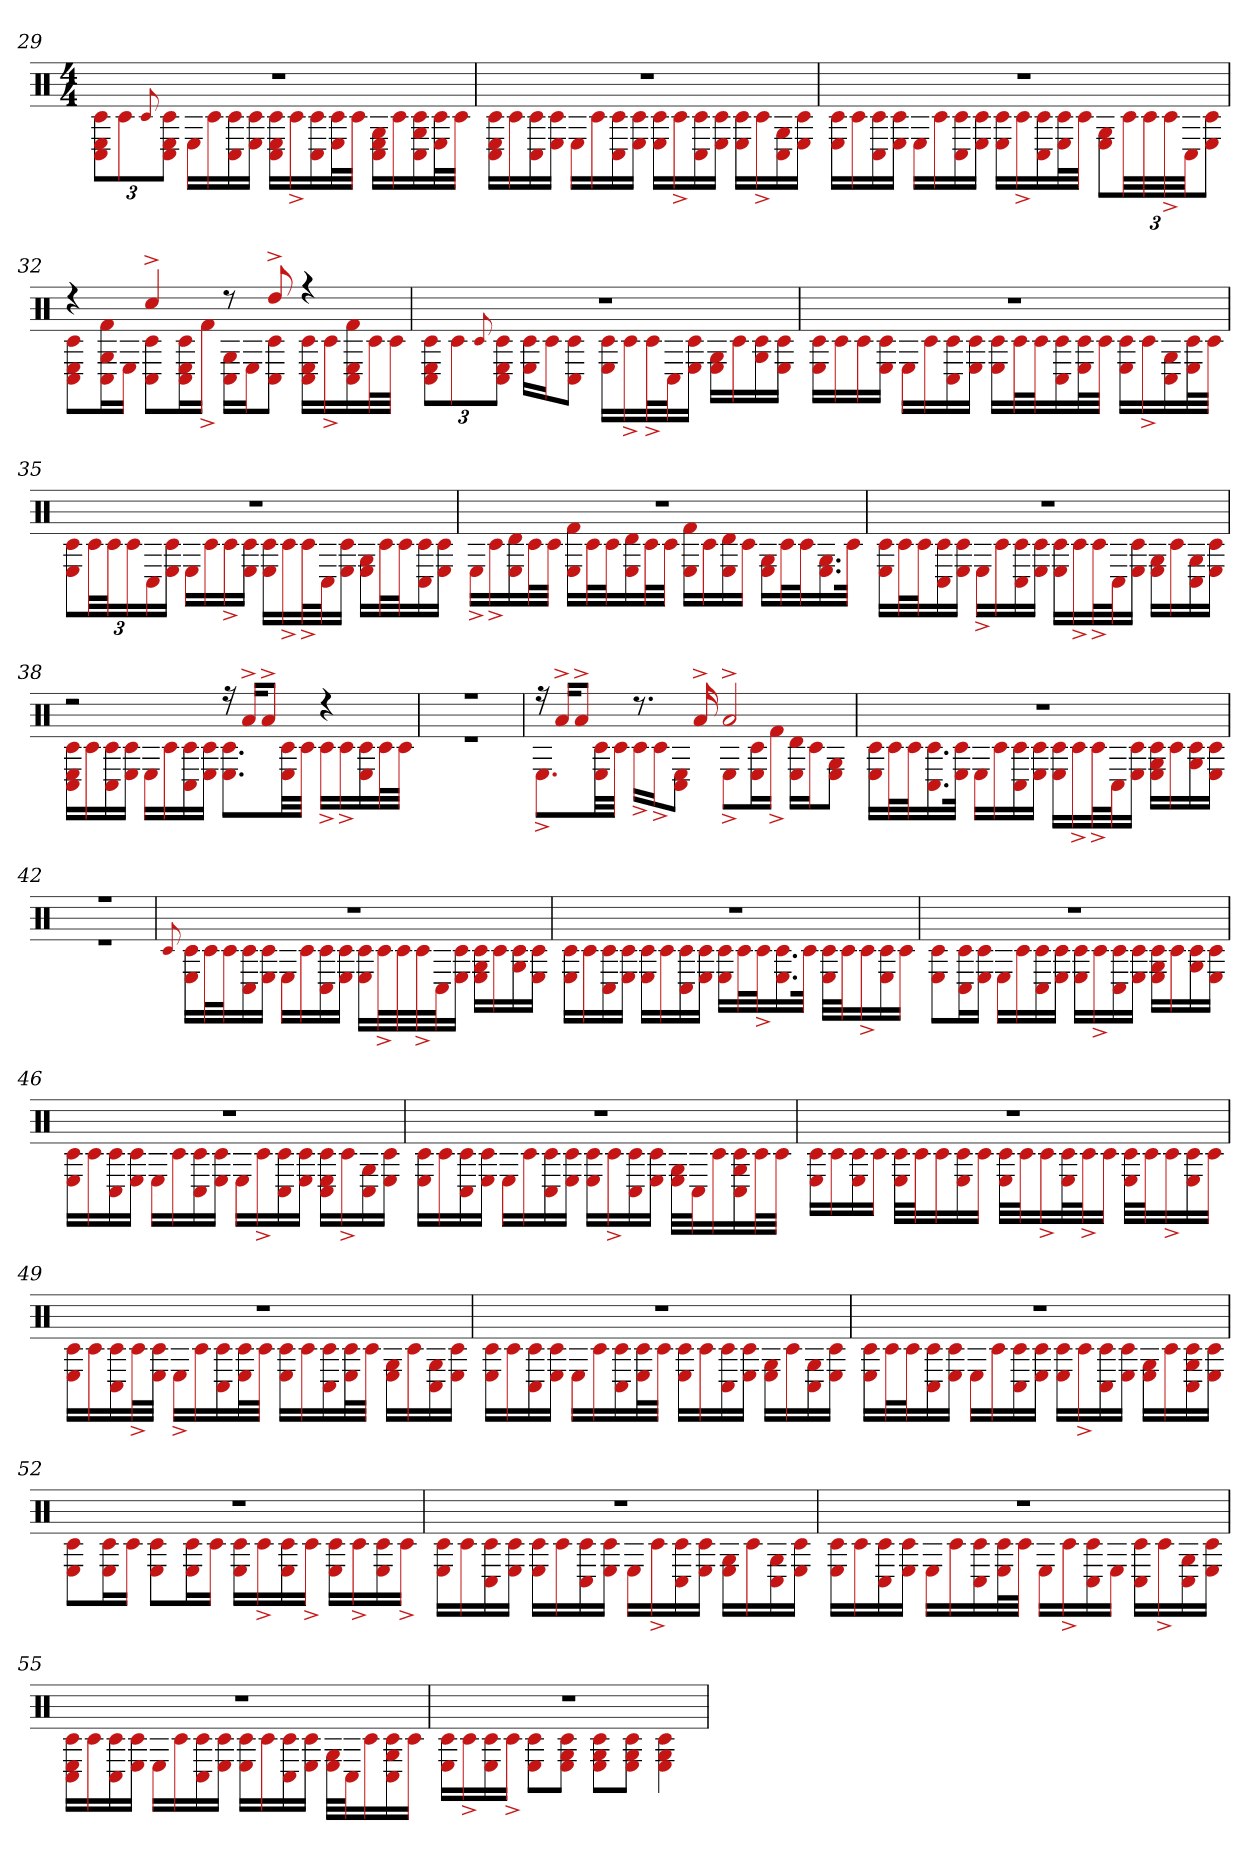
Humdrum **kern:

**kern
*part1
*staff1
*clefX
*k[]
*M4/4
=29
*^
1r	12C# 12c# 12EL
.	12c#
.	8qqc#
.	12C# 12c# 12EJ
.	16ELL
.	16c#
.	16c# 16C#
.	16c# 16EJJ
.	16c# 16E 16C#LL
.	16c#^
.	16c# 16C#
.	32E 32c#L
.	32c#JJJ
.	16E 16G 16C#LL
.	16c#
.	16c# 16G 16C#
.	32c# 32EL
.	32c#JJJ
=30	=30
1r	16E 16c# 16C#LL
.	16c#
.	16c# 16C#
.	16E 16c#JJ
.	16ELL
.	16c#
.	16c# 16C#
.	16E 16c#JJ
.	16c# 16ELL
.	16c#^
.	16c# 16C#
.	16E 16c#JJ
.	16E 16c#LL
.	16c#^
.	16G 16C#
.	16E 16c#JJ
=31	=31
1r	16E 16c#LL
.	16c#
.	16c# 16C#
.	16c# 16EJJ
.	16ELL
.	16c#
.	16c# 16C#
.	16c# 16EJJ
.	16c# 16ELL
.	16c#^
.	16c# 16C#
.	32E 32c#L
.	32c#JJJ
.	12E 12GL
.	48c#LL
.	48c#
.	48c#^
.	48C#JJ
.	12c# 12EJ
=32	=32
4r	8c# 8E 8C#L
.	16G 16f# 16C#L
.	16EJJ
4cc#^	8c# 8C#L
.	16c# 16E 16C#L
.	16f#^JJ
8r	16G 16C#LL
.	16EJ
8dd^	8c# 8C#J
4r	16c# 16E 16C#LL
.	16c#^
.	16E 16C# 16f#
.	32c#L
.	32c#JJJ
=33	=33
1r	12E 12C# 12c#L
.	12c#
.	8qqc#
.	12C# 12c# 12EJ
.	16E 16c#LL
.	16c#J
.	8c# 8C#J
.	16c# 16ELL
.	16c#^
.	32c#^L
.	32C#J
.	16E 16c#JJ
.	16E 16GLL
.	16c#
.	16c# 16G
.	16E 16c#JJ
=34	=34
1r	16E 16c#LL
.	16c#
.	16c#
.	16E 16c#JJ
.	16ELL
.	16c#
.	16c# 16C#
.	16c# 16EJJ
.	16E 16c#LL
.	32c#L
.	32c#J
.	16c# 16C#
.	32c# 32EL
.	32c#JJJ
.	16E 16c#LL
.	16c#^
.	16G 16C#
.	32E 32c#L
.	32c#JJJ
=35	=35
1r	12E 12c#L
.	48c#LL
.	48c#J
.	24c#
.	24C#
.	24E 24c#JJ
.	16ELL
.	16c#
.	16c#^
.	16c# 16EJJ
.	16c# 16ELL
.	16c#^
.	32c#^L
.	32C#J
.	16E 16c#JJ
.	16E 16GLL
.	32c#L
.	32c#J
.	16c# 16C#
.	16E 16c#JJ
=36	=36
1r	16E^LL
.	16c#^
.	16E 16d
.	32c#L
.	32c#JJJ
.	16E 16f#LL
.	32c#L
.	32c#J
.	16d 16E
.	32c#L
.	32c#JJJ
.	16f# 16ELL
.	16c#
.	16d 16E
.	16c#JJ
.	16E 16GLL
.	32c#L
.	32c#J
.	16.G 16.E
.	32c#JJk
=37	=37
1r	16c# 16ELL
.	32c#L
.	32c#J
.	16c# 16C#
.	16c# 16EJJ
.	16E^LL
.	16c#
.	16c# 16C#
.	16c# 16EJJ
.	16c# 16ELL
.	16c#^
.	32c#^L
.	32C#J
.	16c# 16EJJ
.	16E 16GLL
.	16c#
.	16G 16C#
.	16E 16c#JJ
=38	=38
2r	16E 16C# 16c#LL
.	16c#
.	16c# 16C#
.	16c# 16EJJ
.	16ELL
.	16c#
.	16c# 16C#
.	16c# 16EJJ
16r	8.E 8.c#L
16a^KL	.
8a^J	.
.	32E 32c#LL
.	32c#JJJ
4r	16c#^LL
.	16c#^
.	16E 16c#
.	32c#L
.	32c#JJJ
=39	=39
1r	1r
=40	=40
16r	8.E^L
16a^KL	.
8a^J	.
.	32c# 32ELL
.	32c#JJJ
8.r	16c#^LL
.	16c#^J
.	8C# 8EJ
16a^	.
2a^	8E^L
.	16E 16c#L
.	16f#^JJ
.	16E 16dLL
.	16c#J
.	8G 8EJ
=41	=41
1r	16E 16c#LL
.	32c#L
.	32c#J
.	16.c# 16.C#
.	32E 32c#JJk
.	16ELL
.	16c#
.	16c# 16C#
.	16E 16c#JJ
.	16c# 16ELL
.	16c#^
.	32c#^L
.	32C#J
.	16c# 16EJJ
.	16E 16c# 16GLL
.	16c#
.	16c# 16G
.	16c# 16EJJ
=42	=42
1r	1r
=43	=43
.	8qqc#
1r	16E 16c#LL
.	32c#L
.	32c#J
.	16c# 16C#
.	16E 16c#JJ
.	16ELL
.	16c#
.	16c# 16C#
.	16c# 16EJJ
.	16c# 16ELL
.	32c#^L
.	32c#
.	32c#^
.	32C#J
.	16c# 16EJJ
.	16c# 16E 16GLL
.	16c#
.	16c# 16G
.	16E 16c#JJ
=44	=44
1r	16E 16c#LL
.	16c#
.	16c# 16C#
.	16c# 16EJJ
.	16E 16c#LL
.	16c#
.	16c# 16C#
.	16c# 16EJJ
.	16E 16c#LL
.	32c#L
.	32c#^J
.	16.E 16.c#
.	32c#JJk
.	32E 32c#LLL
.	32c#J
.	16c#^
.	16E 16c#
.	16c#JJ
=45	=45
1r	8E 8c#L
.	16c# 16C#L
.	16E 16c#JJ
.	16ELL
.	16c#
.	16c# 16C#
.	16c# 16EJJ
.	16E 16c#LL
.	16c#^
.	16c# 16C#
.	16E 16c#JJ
.	16c# 16E 16GLL
.	16c#
.	16c# 16G
.	16E 16c#JJ
=46	=46
1r	16E 16c#LL
.	16c#
.	16c# 16C#
.	16c# 16EJJ
.	16ELL
.	16c#
.	16c# 16C#
.	16c# 16EJJ
.	16ELL
.	16c#^
.	16c# 16C#
.	16E 16c#JJ
.	16E 16c# 16C#LL
.	16c#^
.	16G 16C#
.	16c# 16EJJ
=47	=47
1r	16E 16c#LL
.	16c#
.	16c# 16C#
.	16E 16c#JJ
.	16ELL
.	16c#
.	16c# 16C#
.	16c# 16EJJ
.	16c# 16ELL
.	16c#^
.	16c# 16C#
.	16c# 16EJJ
.	32E 32GLLL
.	32C#J
.	16c#
.	16c# 16G 16C#
.	32c#L
.	32c#JJJ
=48	=48
1r	16E 16c#LL
.	16c#
.	16E 16c#
.	16c#JJ
.	32E 32c#LLL
.	32c#J
.	16c#
.	16c# 16E
.	16c#JJ
.	32E 32c#LLL
.	32c#J
.	16c#^
.	32c# 32EL
.	32c#^J
.	16c#JJ
.	32E 32c#LLL
.	32c#J
.	16c#^
.	16E 16c#
.	16c#JJ
=49	=49
1r	16E 16c#LL
.	16c#
.	16c# 16C#
.	32c#^L
.	32E 32c#JJJ
.	16E^LL
.	16c#
.	16c# 16C#
.	32c# 32EL
.	32c#JJJ
.	16E 16c#LL
.	16c#
.	16c# 16C#
.	32c# 32EL
.	32c#JJJ
.	16E 16GLL
.	16c#
.	16G 16C#
.	16E 16c#JJ
=50	=50
1r	16E 16c#LL
.	16c#
.	16c# 16C#
.	16c# 16EJJ
.	16ELL
.	16c#
.	16c# 16C#
.	32c# 32EL
.	32c#JJJ
.	16E 16c#LL
.	16c#
.	16c# 16C#
.	16E 16c#JJ
.	16E 16GLL
.	16c#
.	16G 16C#
.	16E 16c#JJ
=51	=51
1r	16E 16c#LL
.	32c#L
.	32c#J
.	16c# 16C#
.	16E 16c#JJ
.	16ELL
.	16c#
.	16c# 16C#
.	16E 16c#JJ
.	16c# 16ELL
.	16c#^
.	16c# 16C#
.	16c# 16EJJ
.	16E 16GLL
.	16c#
.	16c# 16G 16C#
.	16E 16c#JJ
=52	=52
1r	8E 8c#L
.	16E 16c#L
.	16c#JJ
.	8c# 8EL
.	16E 16c#L
.	16c#JJ
.	16E 16c#LL
.	16c#^
.	16c# 16E
.	16c#^JJ
.	16E 16c#LL
.	16c#^
.	16E 16c#
.	16c#^JJ
=53	=53
1r	16E 16c#LL
.	16c#
.	16c# 16C#
.	16c# 16EJJ
.	16c# 16ELL
.	16c#
.	16c# 16C#
.	16c# 16EJJ
.	16ELL
.	16c#^
.	16c# 16C#
.	16E 16c#JJ
.	16E 16GLL
.	16c#
.	16G 16C#
.	16E 16c#JJ
=54	=54
1r	16E 16c#LL
.	16c#
.	16c# 16C#
.	16E 16c#JJ
.	16ELL
.	16c#
.	16c# 16C#
.	32c# 32EL
.	32c#JJJ
.	16ELL
.	16c#^
.	16c# 16C#
.	16EJJ
.	16c# 16C#LL
.	16c#^
.	16G 16C#
.	16E 16c#JJ
=55	=55
1r	16E 16C# 16c#LL
.	16c#
.	16c# 16C#
.	16c# 16EJJ
.	16ELL
.	16c#
.	16c# 16C#
.	16E 16c#JJ
.	16c# 16ELL
.	16c#
.	16c# 16C#
.	16c# 16EJJ
.	32E 32GLLL
.	32C#J
.	16c#
.	16c# 16G 16C#
.	16c#JJ
=56	=56
1r	16E 16c#LL
.	16c#^
.	16E 16c#
.	16c#^JJ
.	8E 8c#L
.	8E 8G 8c#J
.	8E 8c# 8GL
.	8G 8c# 8EJ
.	4G 4E 4c#
*v	*v
=
*-
